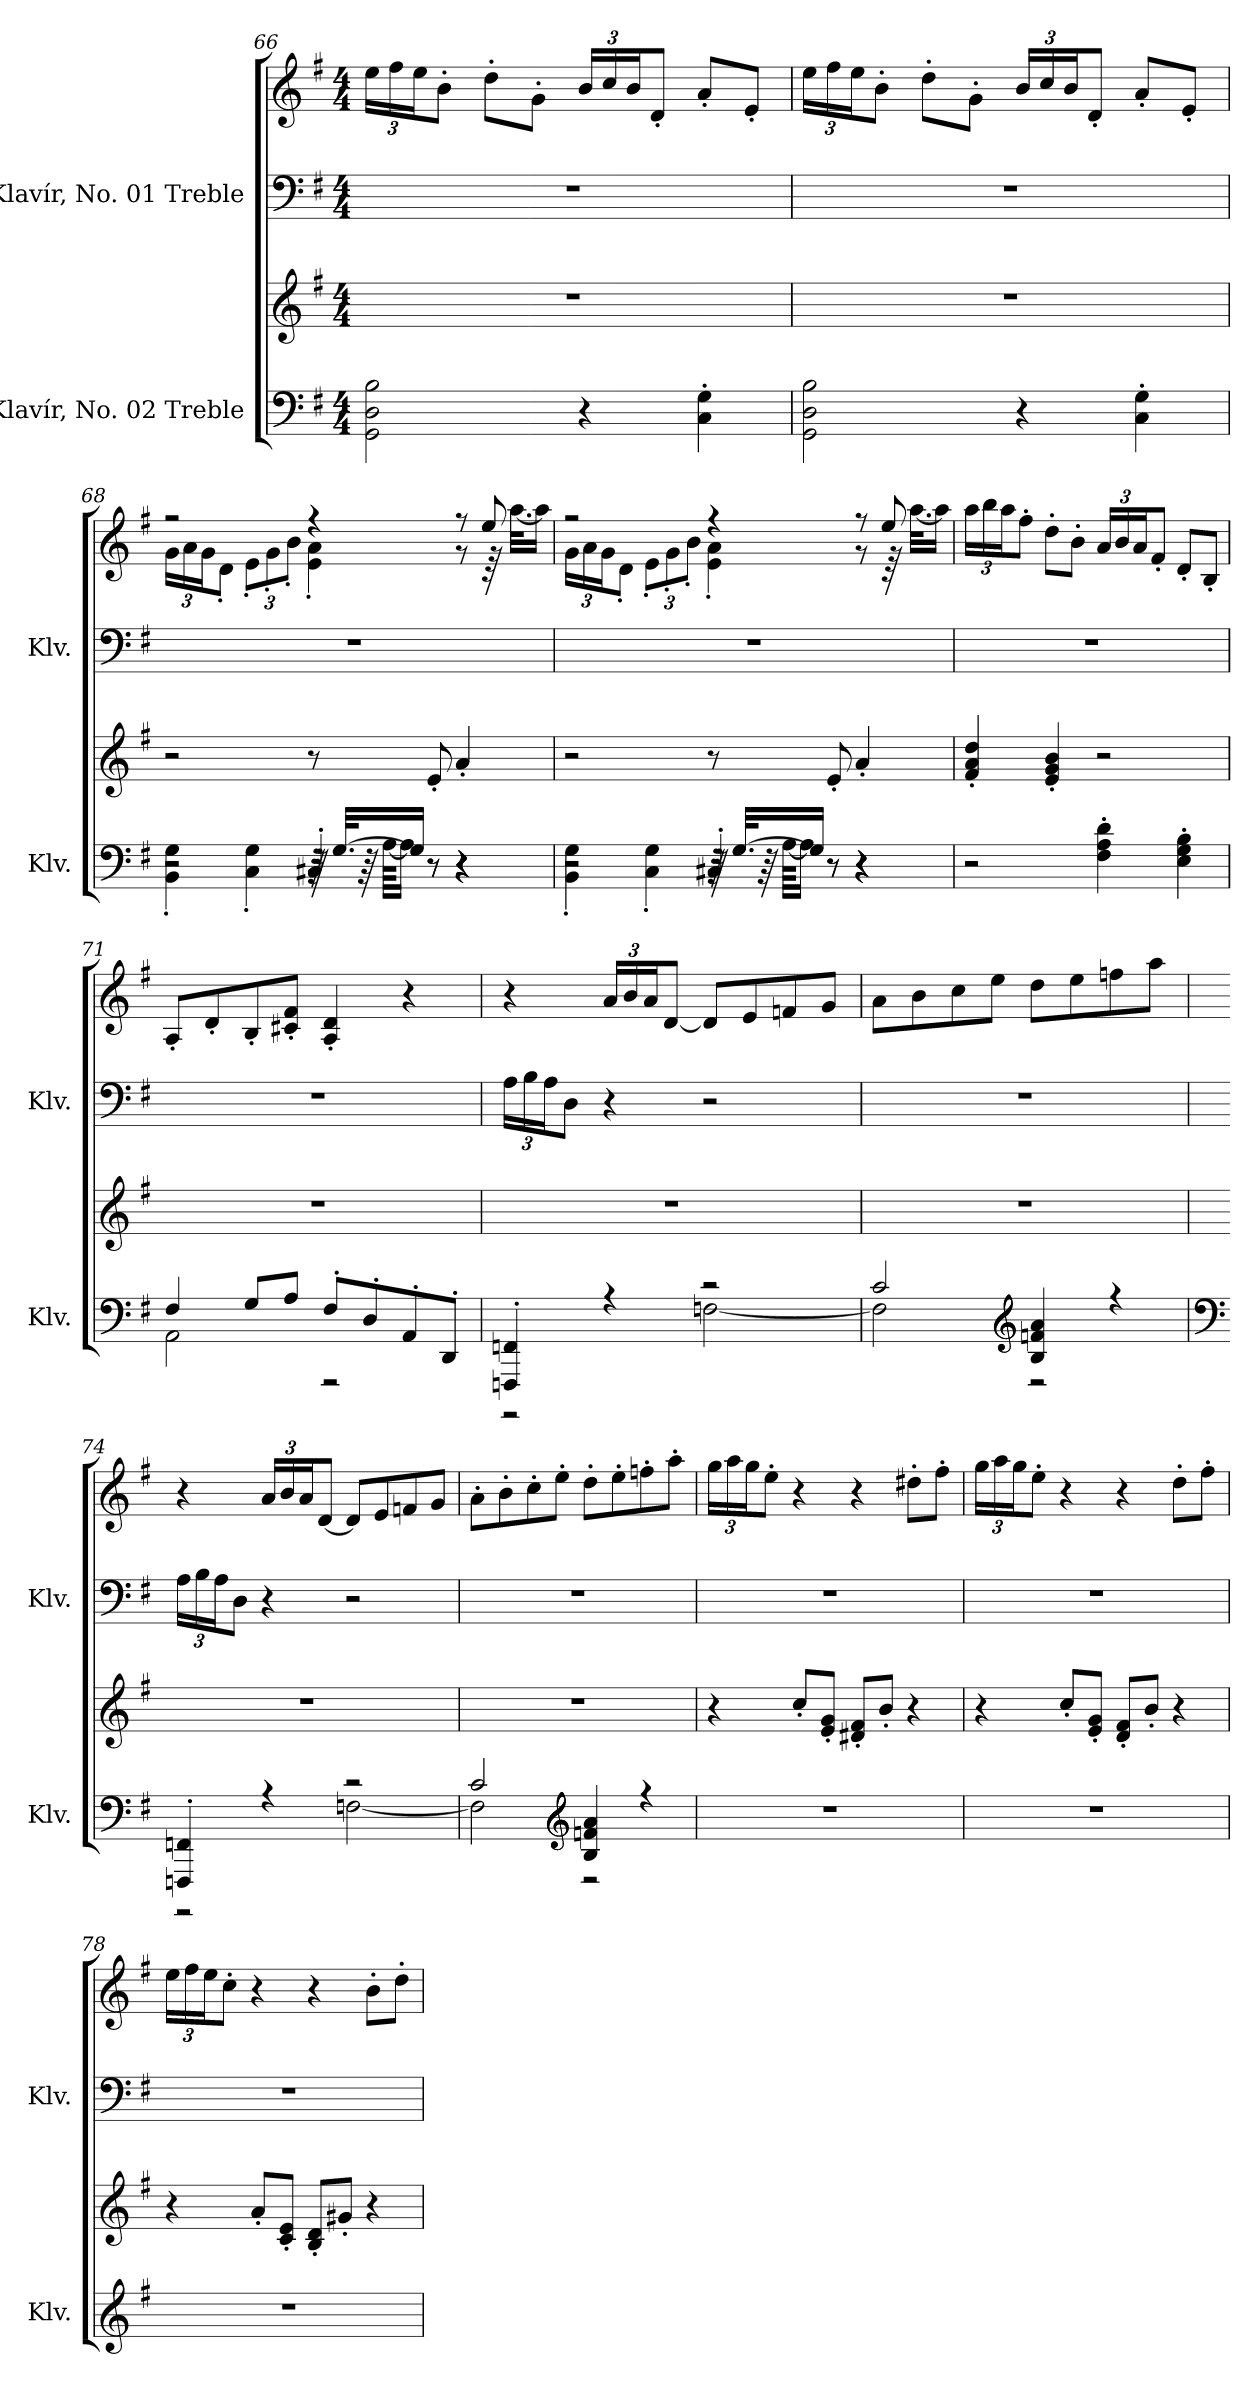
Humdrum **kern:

**kern	**kern	**kern	**kern
*part2	*part2	*part1	*part1
*staff4	*staff3	*staff2	*staff1
*I"Klavír, No. 02 Treble	*	*I"Klavír, No. 01 Treble	*
*I'Klv.	*	*I'Klv.	*
*clefF4	*clefG2	*clefF4	*clefG2
*k[f#]	*k[f#]	*k[f#]	*k[f#]
*M4/4	*M4/4	*M4/4	*M4/4
*	*	*	*Xbrackettup
=66	=66	=66	=66
2GG\ 2D\ 2B\	1r	1r	24ee\LL
.	.	.	24ff#\
.	.	.	24ee\J
.	.	.	8b'\J
.	.	.	8dd'\L
.	.	.	8g'\J
4r	.	.	24b/LL
.	.	.	24cc/
.	.	.	24b/J
.	.	.	8d'/J
4C\' 4G\'	.	.	8a'/L
.	.	.	8e'/J
!!LO:LB:g=z
=67	=67	=67	=67
2GG\ 2D\ 2B\	1r	1r	24ee\LL
.	.	.	24ff#\
.	.	.	24ee\J
.	.	.	8b'\J
.	.	.	8dd'\L
.	.	.	8g'\J
4r	.	.	24b/LL
.	.	.	24cc/
.	.	.	24b/J
.	.	.	8d'/J
4C\' 4G\'	.	.	8a'/L
.	.	.	8e'/J
=68	=68	=68	=68
*^	*	*	*^
*	*^	*	*	*	*
2r	4BB\' 4G\'	2r	2r	1r	2r	24g\LL
.	.	.	.	.	.	24a\
.	.	.	.	.	.	24g\J
.	.	.	.	.	.	8d'\J
.	4C\' 4G\'	.	.	.	.	12e'\L
.	.	.	.	.	.	12g'\
.	.	.	.	.	.	12b'\J
64r	32r	4C#X'/	8r	.	4r	4e\' 4a\'
[32.G/KLL	.	.	.	.	.	.
.	64r	.	.	.	.	.
.	[64A\KKLL	.	.	.	.	.
16G/JJ]	16A\JJ]	.	.	.	.	.
8r	8r	.	8e'/	.	.	.
4r	4r	4r	4a'/	.	8r	8r
.	.	.	.	.	8ee/	64r
.	.	.	.	.	.	[32.aa\KLL
.	.	.	.	.	.	16aa\JJ]
!!LO:PB:g=z	!!
=69	=69	=69	=69	=69	=69	=69
2r	4BB\' 4G\'	2r	2r	1r	2r	24g\LL
.	.	.	.	.	.	24a\
.	.	.	.	.	.	24g\J
.	.	.	.	.	.	8d'\J
.	4C\' 4G\'	.	.	.	.	12e'\L
.	.	.	.	.	.	12g'\
.	.	.	.	.	.	12b'\J
64r	32r	4C#X'/	8r	.	4r	4e\' 4a\'
[32.G/KLL	.	.	.	.	.	.
.	64r	.	.	.	.	.
.	[64A\KKLL	.	.	.	.	.
16G/JJ]	16A\JJ]	.	.	.	.	.
8r	8r	.	8e'/	.	.	.
4r	4r	4r	4a'/	.	8r	8r
.	.	.	.	.	8ee/	64r
.	.	.	.	.	.	[32.aa\KLL
.	.	.	.	.	.	16aa\JJ]
*v	*v	*v	*	*	*v	*v
=70	=70	=70	=70
2r	4f#/' 4a/' 4dd/'	1r	24aa\LL
.	.	.	24bb\
.	.	.	24aa\J
.	.	.	8ff#'\J
.	4e/' 4g/' 4b/'	.	8dd'\L
.	.	.	8b'\J
4F#\' 4A\' 4d\'	2r	.	24a/LL
.	.	.	24b/
.	.	.	24a/J
.	.	.	8f#'/J
4E\' 4G\' 4B\'	.	.	8d'/L
.	.	.	8B'/J
!!LO:LB:g=z
=71	=71	=71	=71
*^	*	*	*
4F#/	2AA\	1r	1r	8A'/L
.	.	.	.	8d'/
8G/L	.	.	.	8B'/
8A/J	.	.	.	8c#X/' 8f#/'J
*	*	*	*	*MM92
8F#'/L	2r	.	.	4A/' 4d/'
8D'/	.	.	.	.
*	*	*	*	*MM72
8AA'/	.	.	.	4r
8DD'/J	.	.	.	.
=72	=72	=72	=72	=72
*	*	*	*Xbrackettup	*
*	*	*	*	*MM112
4FFFn/' 4FFn/'	2r	1r	24A\LL	4r
.	.	.	24B\	.
.	.	.	24A\J	.
.	.	.	8D\J	.
4r	.	.	4r	24a/LL
.	.	.	.	24b/
.	.	.	.	24a/J
.	.	.	.	[8d/J
2r	[2Fn\	.	2r	8d/L]
.	.	.	.	8e/
.	.	.	.	8fn/
.	.	.	.	8g/J
=73	=73	=73	=73	=73
2c/	2F\]	1r	1r	8a\L
.	.	.	.	8b\
.	.	.	.	8cc\
.	.	.	.	8ee\J
*clefG2	*	*	*	*
4B/ 4fn/ 4a/	2r	.	.	8dd\L
.	.	.	.	8ee\
4r	.	.	.	8ffn\
.	.	.	.	8aa\J
!!LO:LB:g=z
=74	=74	=74	=74	=74
*clefF4	*	*	*	*
4FFFn/' 4FFn/'	2r	1r	24A\LL	4r
.	.	.	24B\	.
.	.	.	24A\J	.
.	.	.	8D\J	.
4r	.	.	4r	24a/LL
.	.	.	.	24b/
.	.	.	.	24a/J
.	.	.	.	[8d/J
2r	[2Fn\	.	2r	8d/L]
.	.	.	.	8e/
.	.	.	.	8fn/
.	.	.	.	8g/J
=75	=75	=75	=75	=75
2c/	2F\]	1r	1r	8a'\L
.	.	.	.	8b'\
.	.	.	.	8cc'\
.	.	.	.	8ee'\J
*clefG2	*	*	*	*
4B/ 4fn/ 4a/	2r	.	.	8dd'\L
.	.	.	.	8ee'\
4r	.	.	.	8ffn'\
.	.	.	.	8aa'\J
*v	*v	*	*	*
=76	=76	=76	=76
1r	4r	1r	24gg\LL
.	.	.	24aa\
.	.	.	24gg\J
.	.	.	8ee'\J
.	8cc'/L	.	4r
.	8e/' 8g/'J	.	.
.	8d#X/' 8f#/'L	.	4r
.	8b'/J	.	.
.	4r	.	8dd#X'\L
.	.	.	8ff#'\J
!!LO:PB:g=z
=77	=77	=77	=77
1r	4r	1r	24gg\LL
.	.	.	24aa\
.	.	.	24gg\J
.	.	.	8ee'\J
.	8cc'/L	.	4r
.	8e/' 8g/'J	.	.
.	8d/' 8f#/'L	.	4r
.	8b'/J	.	.
.	4r	.	8dd'\L
.	.	.	8ff#'\J
=78	=78	=78	=78
1r	4r	1r	24ee\LL
.	.	.	24ff#\
.	.	.	24ee\J
.	.	.	8cc'\J
.	8a'/L	.	4r
.	8c/' 8e/'J	.	.
.	8B/' 8d/'L	.	4r
.	8g#X'/J	.	.
.	4r	.	8b'\L
.	.	.	8dd'\J
=	=	=	=
*-	*-	*-	*-
